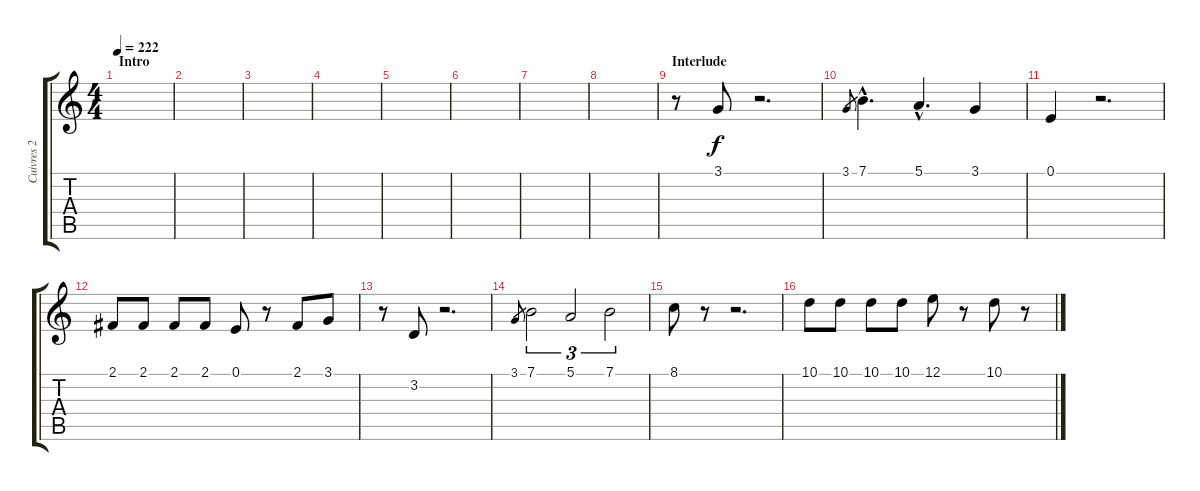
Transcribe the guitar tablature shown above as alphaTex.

\track ("Cuivres 2" "Cuivres 2") {instrument trombone}
\staff {score tabs}
\tuning (E4 B3 G3 D3 A2 E2) {hide}
\ts (4 4)
\section ("" "Intro")
\tempo 222
\clef g2
\ks c
|
|
|
|
|
|
|
|
\section ("" "Interlude")
r.8 3.1.8 r.2{d} |
3.1.8{gr} 7.1{hac}.4{d} 5.1{hac}.4{d} 3.1.4 |
0.1.4 r.2{d} |
2.1.8 2.1.8 2.1.8 2.1.8 0.1.8 r.8 2.1.8 3.1.8 |
r.8 3.2.8 r.2{d} |
3.1.8{gr} 7.1.2{tu (3 2)} 5.1.2{tu (3 2)} 7.1.2{tu (3 2)} |
8.1.8 r.8 r.2{d} |
10.1.8 10.1.8 10.1.8 10.1.8 12.1.8 r.8 10.1.8 r.8
